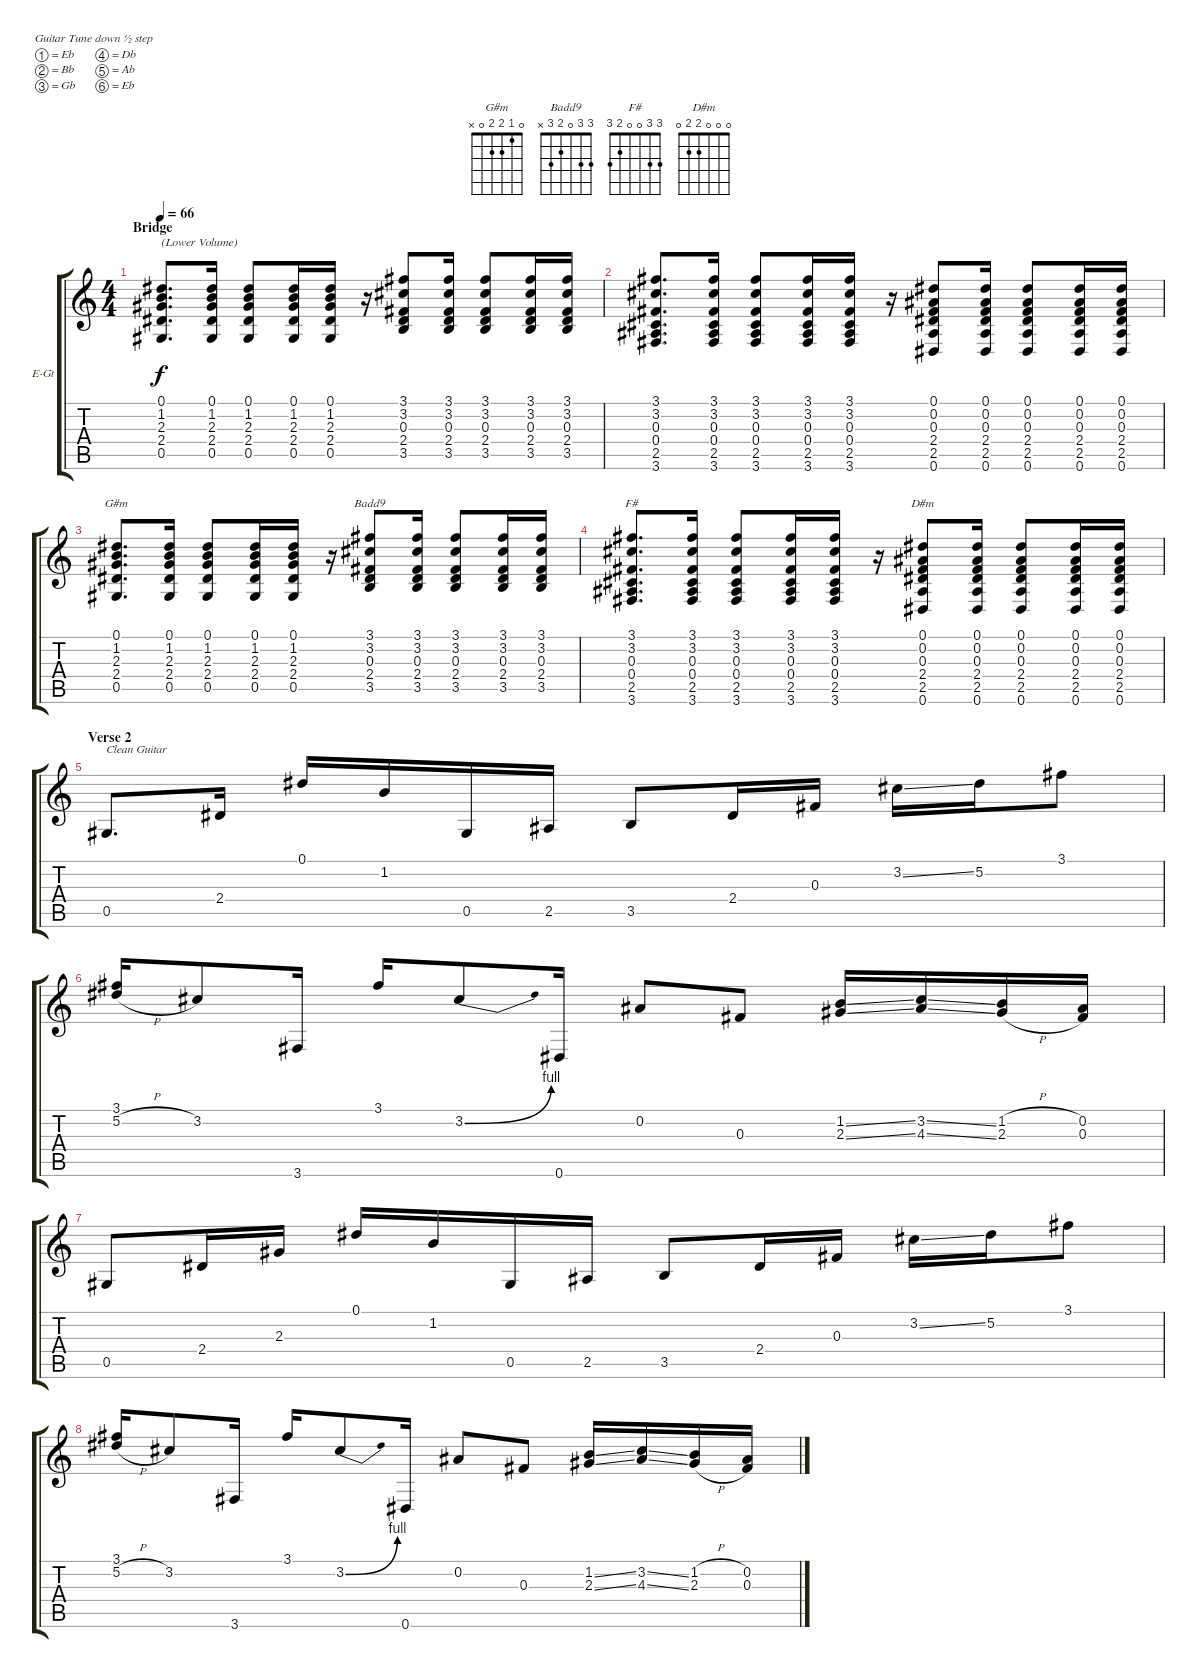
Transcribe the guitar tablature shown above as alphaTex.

\bracketExtendMode groupsimilarinstruments
\firstSystemTrackNameOrientation horizontal
\otherSystemsTrackNameOrientation horizontal
\track ("Rhythm Guitar (Jaymz)" "E-Gt") {instrument overdrivenguitar}
\staff {score tabs}
\tuning (Eb4 Bb3 Gb3 Db3 Ab2 Eb2)
\chord ("G#m" 0 1 2 2 0 x)
\chord ("Badd9" 3 3 0 2 3 x)
\chord ("F#" 3 3 0 0 2 3)
\chord ("D#m" 0 0 0 2 2 0)
\ts (4 4)
\section ("" "Bridge")
\tempo 66
\clef g2
\ks c
(0.1 1.2 2.3 2.4 0.5).8{d txt "(Lower Volume)" dy f} (0.1 1.2 2.3 2.4 0.5).16 (0.1 1.2 2.3 2.4 0.5).8 (0.1 1.2 2.3 2.4 0.5).16 (0.1 1.2 2.3 2.4 0.5).16 r.16 (3.1 3.2 0.3 2.4 3.5).8 (3.1 3.2 0.3 2.4 3.5).16 (3.1 3.2 0.3 2.4 3.5).8 (3.1 3.2 0.3 2.4 3.5).16 (3.1 3.2 0.3 2.4 3.5).16 |
(3.1 3.2 0.3 0.4 2.5 3.6).8{d} (3.1 3.2 0.3 0.4 2.5 3.6).16 (3.1 3.2 0.3 0.4 2.5 3.6).8 (3.1 3.2 0.3 0.4 2.5 3.6).16 (3.1 3.2 0.3 0.4 2.5 3.6).16 r.16 (0.1 0.2 0.3 2.4 2.5 0.6).8 (0.1 0.2 0.3 2.4 2.5 0.6).16 (0.1 0.2 0.3 2.4 2.5 0.6).8 (0.1 0.2 0.3 2.4 2.5 0.6).16 (0.1 0.2 0.3 2.4 2.5 0.6).16 |
(0.1 1.2 2.3 2.4 0.5).8{d ch "G#m"} (0.1 1.2 2.3 2.4 0.5).16 (0.1 1.2 2.3 2.4 0.5).8 (0.1 1.2 2.3 2.4 0.5).16 (0.1 1.2 2.3 2.4 0.5).16 r.16 (3.1 3.2 0.3 2.4 3.5).8{ch "Badd9"} (3.1 3.2 0.3 2.4 3.5).16 (3.1 3.2 0.3 2.4 3.5).8 (3.1 3.2 0.3 2.4 3.5).16 (3.1 3.2 0.3 2.4 3.5).16 |
(3.1 3.2 0.3 0.4 2.5 3.6).8{d ch "F#"} (3.1 3.2 0.3 0.4 2.5 3.6).16 (3.1 3.2 0.3 0.4 2.5 3.6).8 (3.1 3.2 0.3 0.4 2.5 3.6).16 (3.1 3.2 0.3 0.4 2.5 3.6).16 r.16 (0.1 0.2 0.3 2.4 2.5 0.6).8{ch "D#m"} (0.1 0.2 0.3 2.4 2.5 0.6).16 (0.1 0.2 0.3 2.4 2.5 0.6).8 (0.1 0.2 0.3 2.4 2.5 0.6).16 (0.1 0.2 0.3 2.4 2.5 0.6).16 |
\section ("" "Verse 2")
0.5.8{d txt "Clean Guitar"} 2.4.16 0.1.16 1.2.16 0.5.16 2.5.16 3.5.8 2.4.16 0.3.16 3.2{ss}.16 5.2.16 3.1.8 |
(3.1 5.2{h}).16 3.2.8 3.6.16 3.1.16 3.2{be (bend 0 0 60 4)}.8 0.6.16 0.2.8 0.3.8 (1.2{ss} 2.3{ss}).16 (3.2{ss} 4.3{ss}).16 (1.2{h} 2.3{h}).16 (0.2 0.3).16 |
0.5.8 2.4.16 2.3.16 0.1.16 1.2.16 0.5.16 2.5.16 3.5.8 2.4.16 0.3.16 3.2{ss}.16 5.2.16 3.1.8 |
(3.1 5.2{h}).16 3.2.8 3.6.16 3.1.16 3.2{be (bend 0 0 60 4)}.8 0.6.16 0.2.8 0.3.8 (1.2{ss} 2.3{ss}).16 (3.2{ss} 4.3{ss}).16 (1.2{h} 2.3{h}).16 (0.2 0.3).16
